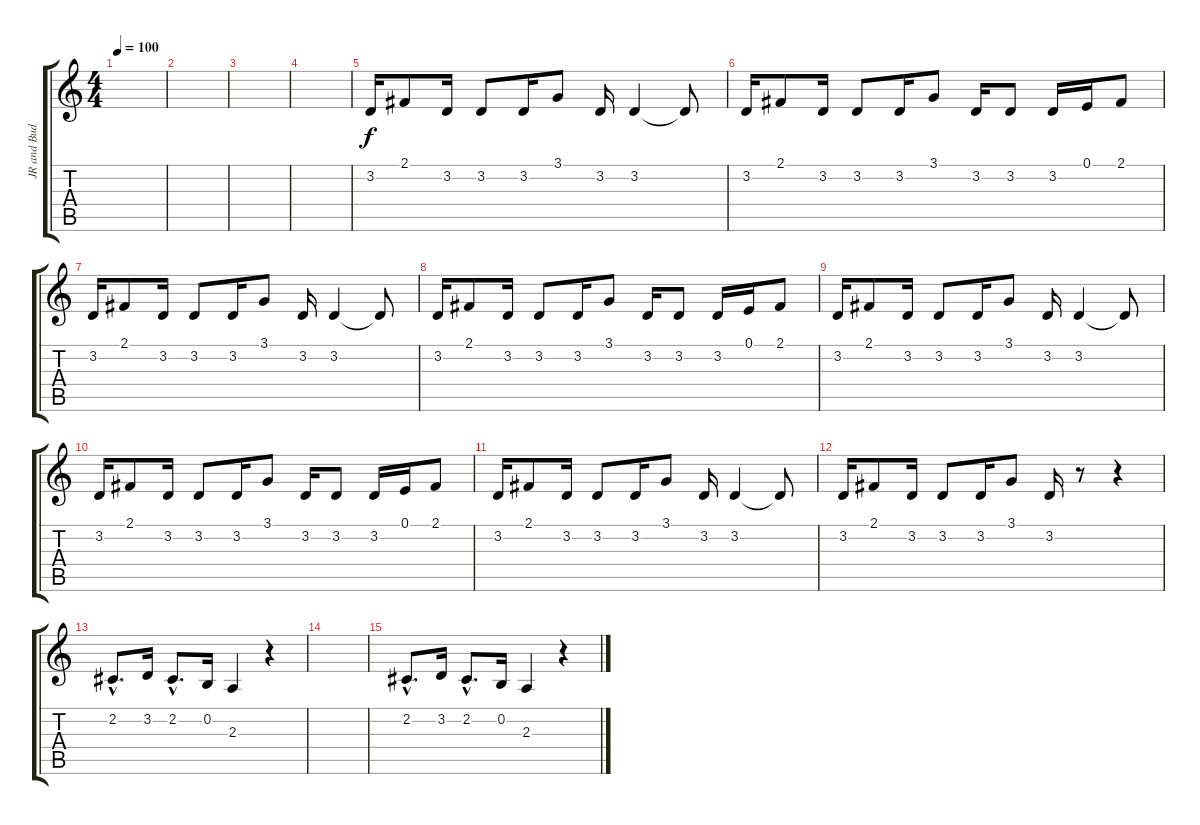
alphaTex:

\track ("JR and Buddy" "JR and Bud") {instrument tenorsax}
\staff {score tabs}
\tuning (E4 B3 G3 D3 A2 E2) {hide}
\ts (4 4)
\tempo 100
\clef g2
\ks c
|
|
|
|
3.2.16 2.1.8 3.2.16 3.2.8 3.2.16 3.1.8 3.2.16 3.2.4 3.2{t}.8 |
3.2.16 2.1.8 3.2.16 3.2.8 3.2.16 3.1.8 3.2.16 3.2.8 3.2.16 0.1.16 2.1.8 |
3.2.16 2.1.8 3.2.16 3.2.8 3.2.16 3.1.8 3.2.16 3.2.4 3.2{t}.8 |
3.2.16 2.1.8 3.2.16 3.2.8 3.2.16 3.1.8 3.2.16 3.2.8 3.2.16 0.1.16 2.1.8 |
3.2.16 2.1.8 3.2.16 3.2.8 3.2.16 3.1.8 3.2.16 3.2.4 3.2{t}.8 |
3.2.16 2.1.8 3.2.16 3.2.8 3.2.16 3.1.8 3.2.16 3.2.8 3.2.16 0.1.16 2.1.8 |
3.2.16 2.1.8 3.2.16 3.2.8 3.2.16 3.1.8 3.2.16 3.2.4 3.2{t}.8 |
3.2.16 2.1.8 3.2.16 3.2.8 3.2.16 3.1.8 3.2.16 r.8 r.4 |
2.2{hac}.8{d} 3.2.16 2.2{hac}.8{d} 0.2.16 2.3.4 r.4 |
|
2.2{hac}.8{d} 3.2.16 2.2{hac}.8{d} 0.2.16 2.3.4 r.4
